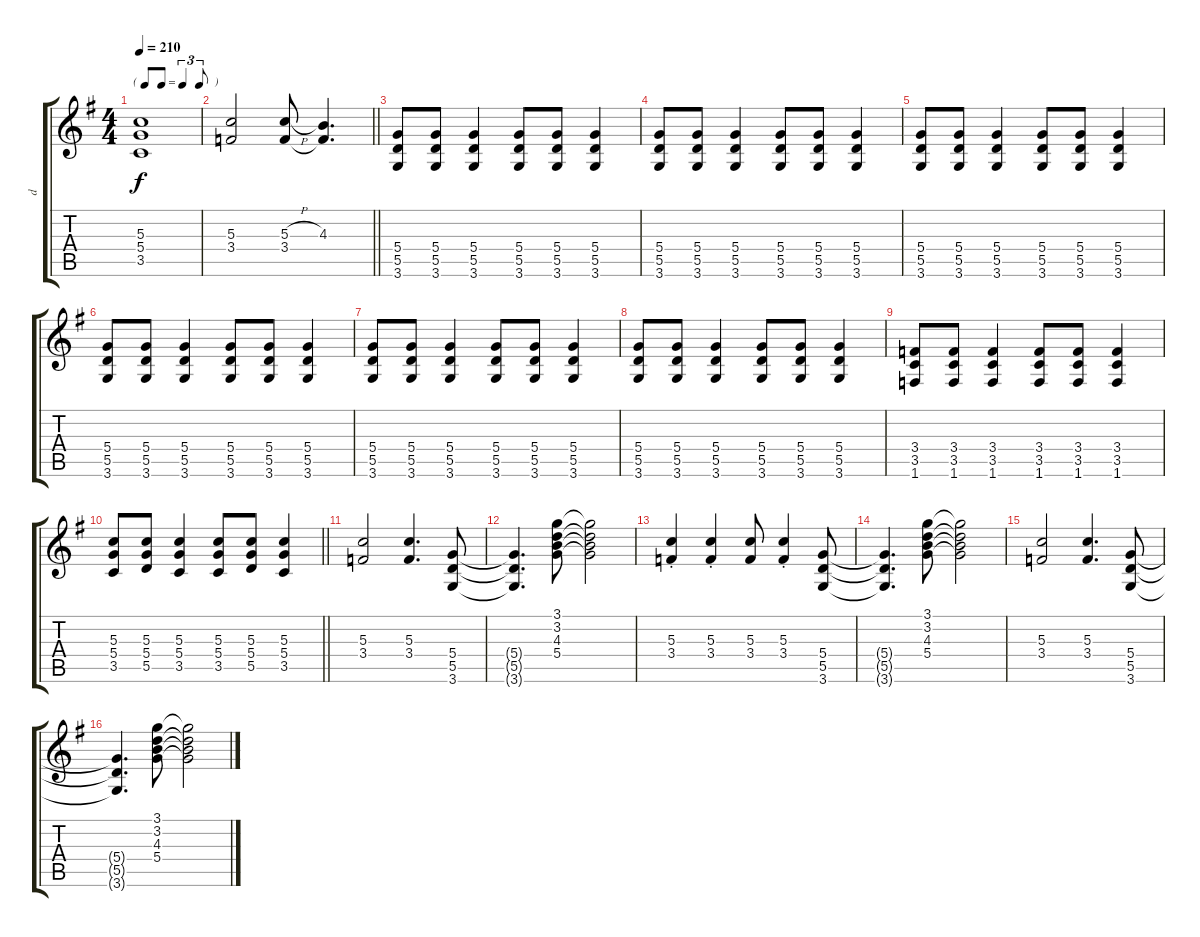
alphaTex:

\track ("d" "d") {instrument distortionguitar}
\staff {score tabs}
\tuning (E4 B3 G3 D3 A2 E2) {hide}
\ts (4 4)
\tf triplet8th
\tempo 210
\clef g2
\ks g
(5.3 5.4 3.5).1{dy f} |
\barLineRight lightlight
(5.3 3.4).2 (5.3{h} 3.4).8 (4.3 3.4{t}).4{d} |
\section ("" " ")
(5.4 5.5 3.6).8 (5.4 5.5 3.6).8 (5.4 5.5 3.6).4 (5.4 5.5 3.6).8 (5.4 5.5 3.6).8 (5.4 5.5 3.6).4 |
(5.4 5.5 3.6).8 (5.4 5.5 3.6).8 (5.4 5.5 3.6).4 (5.4 5.5 3.6).8 (5.4 5.5 3.6).8 (5.4 5.5 3.6).4 |
(5.4 5.5 3.6).8 (5.4 5.5 3.6).8 (5.4 5.5 3.6).4 (5.4 5.5 3.6).8 (5.4 5.5 3.6).8 (5.4 5.5 3.6).4 |
(5.4 5.5 3.6).8 (5.4 5.5 3.6).8 (5.4 5.5 3.6).4 (5.4 5.5 3.6).8 (5.4 5.5 3.6).8 (5.4 5.5 3.6).4 |
(5.4 5.5 3.6).8 (5.4 5.5 3.6).8 (5.4 5.5 3.6).4 (5.4 5.5 3.6).8 (5.4 5.5 3.6).8 (5.4 5.5 3.6).4 |
(5.4 5.5 3.6).8 (5.4 5.5 3.6).8 (5.4 5.5 3.6).4 (5.4 5.5 3.6).8 (5.4 5.5 3.6).8 (5.4 5.5 3.6).4 |
(3.4 3.5 1.6).8 (3.4 3.5 1.6).8 (3.4 3.5 1.6).4 (3.4 3.5 1.6).8 (3.4 3.5 1.6).8 (3.4 3.5 1.6).4 |
\barLineRight lightlight
(5.3 5.4 3.5).8 (5.3 5.4 5.5).8 (5.3 5.4 3.5).4 (5.3 5.4 3.5).8 (5.3 5.4 5.5).8 (5.3 5.4 3.5).4 |
\section ("" " ")
(5.3 3.4).2 (5.3 3.4).4{d} (5.4 5.5 3.6).8 |
(5.4{t} 5.5{t} 3.6{t}).4{d} (3.1 3.2 4.3 5.4).8 (3.1{t} 3.2{t} 4.3{t} 5.4{t}).2 |
(5.3{st} 3.4{st}).4 (5.3{st} 3.4{st}).4 (5.3 3.4).8 (5.3{st} 3.4{st}).4 (5.4 5.5 3.6).8 |
(5.4{t} 5.5{t} 3.6{t}).4{d} (3.1 3.2 4.3 5.4).8 (3.1{t} 3.2{t} 4.3{t} 5.4{t}).2 |
(5.3 3.4).2 (5.3 3.4).4{d} (5.4 5.5 3.6).8 |
(5.4{t} 5.5{t} 3.6{t}).4{d} (3.1 3.2 4.3 5.4).8 (3.1{t} 3.2{t} 4.3{t} 5.4{t}).2
